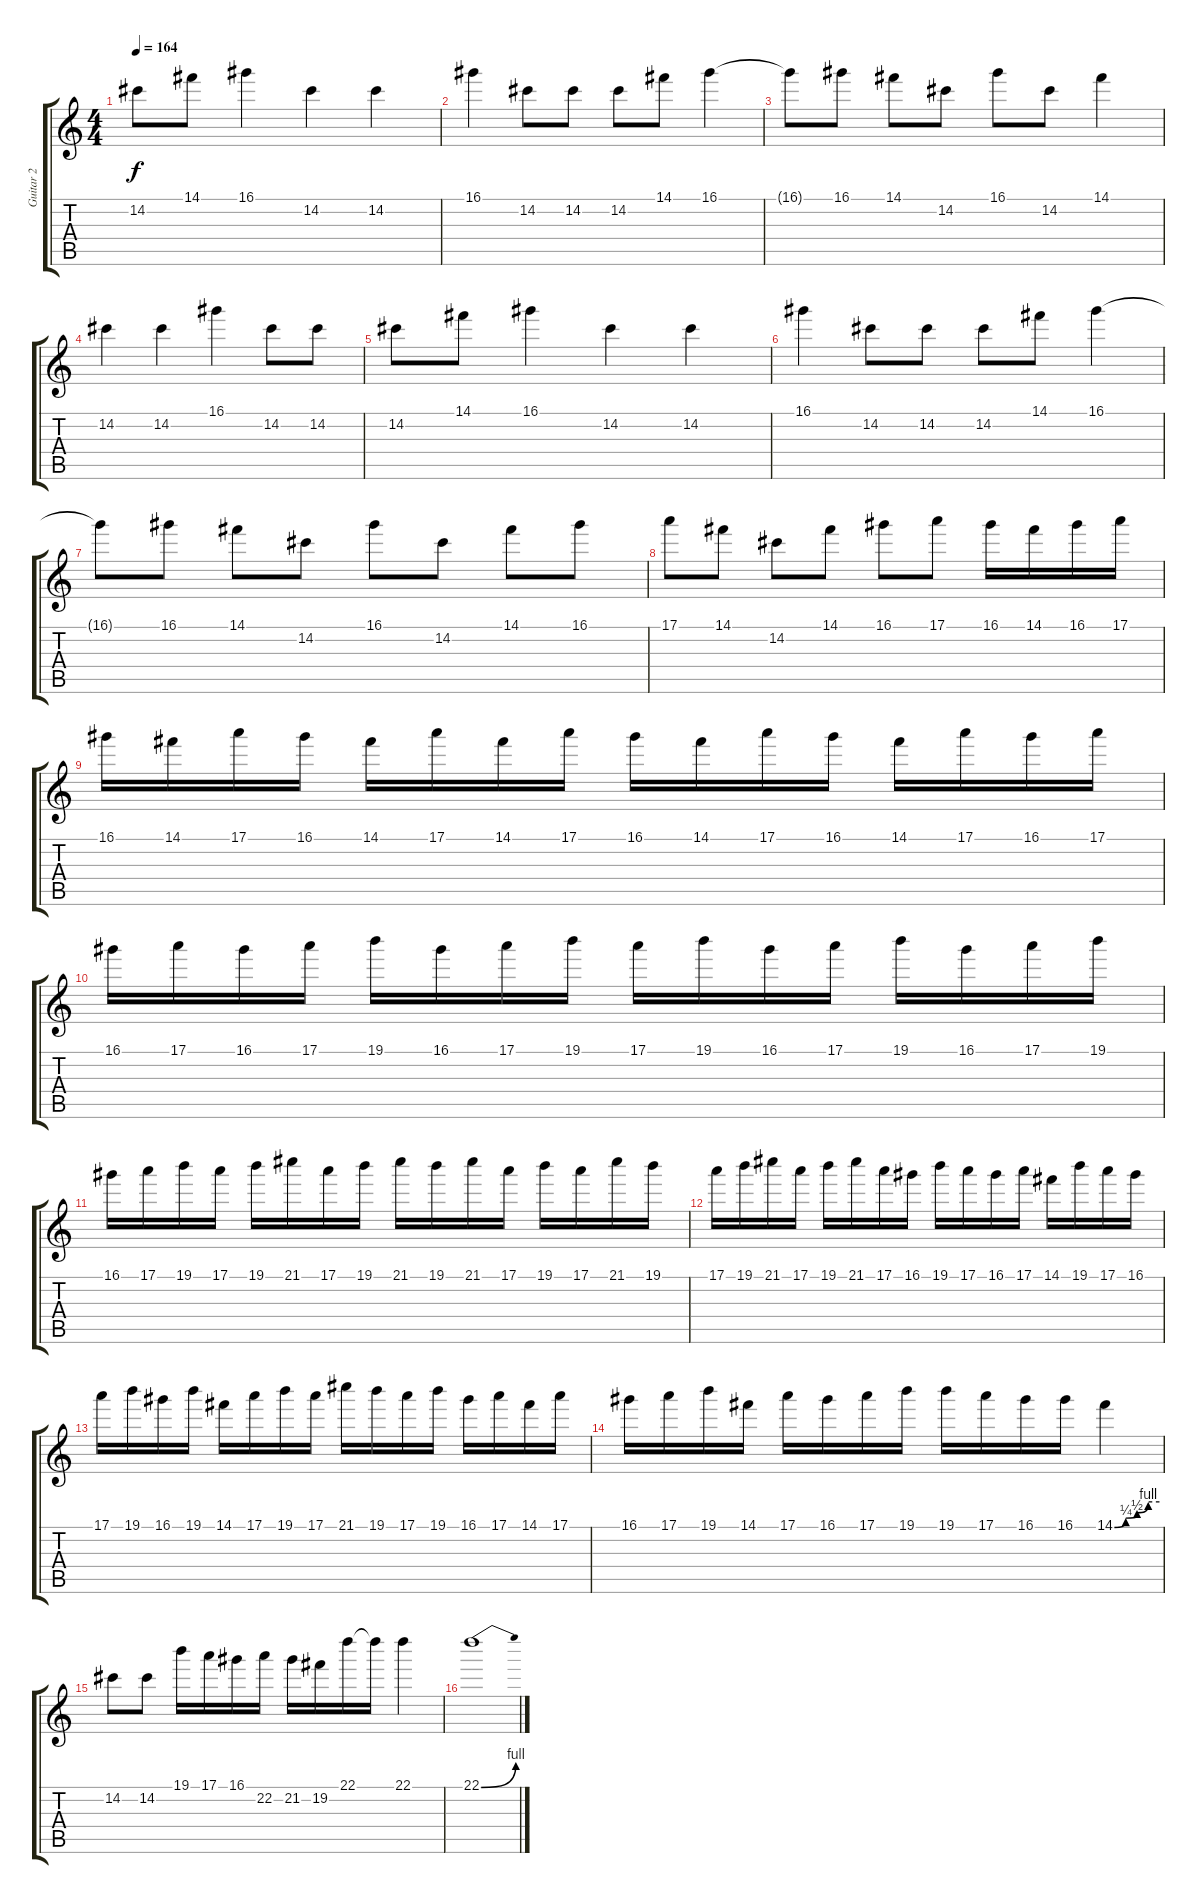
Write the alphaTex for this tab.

\track ("Guitar 2" "Guitar 2") {instrument distortionguitar}
\staff {score tabs}
\tuning (E4 B3 G3 D3 A2 E2) {hide}
\ts (4 4)
\tempo 164
\clef g2
\ks c
14.2.8{dy f} 14.1.8 16.1.4 14.2.4 14.2.4 |
16.1.4 14.2.8 14.2.8 14.2.8 14.1.8 16.1.4 |
16.1{t}.8 16.1.8 14.1.8 14.2.8 16.1.8 14.2.8 14.1.4 |
14.2.4 14.2.4 16.1.4 14.2.8 14.2.8 |
14.2.8 14.1.8 16.1.4 14.2.4 14.2.4 |
16.1.4 14.2.8 14.2.8 14.2.8 14.1.8 16.1.4 |
16.1{t}.8 16.1.8 14.1.8 14.2.8 16.1.8 14.2.8 14.1.8 16.1.8 |
17.1.8 14.1.8 14.2.8 14.1.8 16.1.8 17.1.8 16.1.16 14.1.16 16.1.16 17.1.16 |
16.1.16 14.1.16 17.1.16 16.1.16 14.1.16 17.1.16 14.1.16 17.1.16 16.1.16 14.1.16 17.1.16 16.1.16 14.1.16 17.1.16 16.1.16 17.1.16 |
16.1.16 17.1.16 16.1.16 17.1.16 19.1.16 16.1.16 17.1.16 19.1.16 17.1.16 19.1.16 16.1.16 17.1.16 19.1.16 16.1.16 17.1.16 19.1.16 |
16.1.16 17.1.16 19.1.16 17.1.16 19.1.16 21.1.16 17.1.16 19.1.16 21.1.16 19.1.16 21.1.16 17.1.16 19.1.16 17.1.16 21.1.16 19.1.16 |
17.1.16 19.1.16 21.1.16 17.1.16 19.1.16 21.1.16 17.1.16 16.1.16 19.1.16 17.1.16 16.1.16 17.1.16 14.1.16 19.1.16 17.1.16 16.1.16 |
17.1.16 19.1.16 16.1.16 19.1.16 14.1.16 17.1.16 19.1.16 17.1.16 21.1.16 19.1.16 17.1.16 19.1.16 16.1.16 17.1.16 14.1.16 17.1.16 |
16.1.16 17.1.16 19.1.16 14.1.16 17.1.16 16.1.16 17.1.16 19.1.16 19.1.16 17.1.16 16.1.16 16.1.16 14.1{be (custom 0 0 15 1 30 2 45 4 60 4)}.4 |
14.2.8 14.2.8 19.1.16 17.1.16 16.1.16 22.2.16 21.2.16 19.2.16 22.1.16 22.1{t}.16 22.1.4 |
22.1{be (bend 0 0 60 4)}.1
